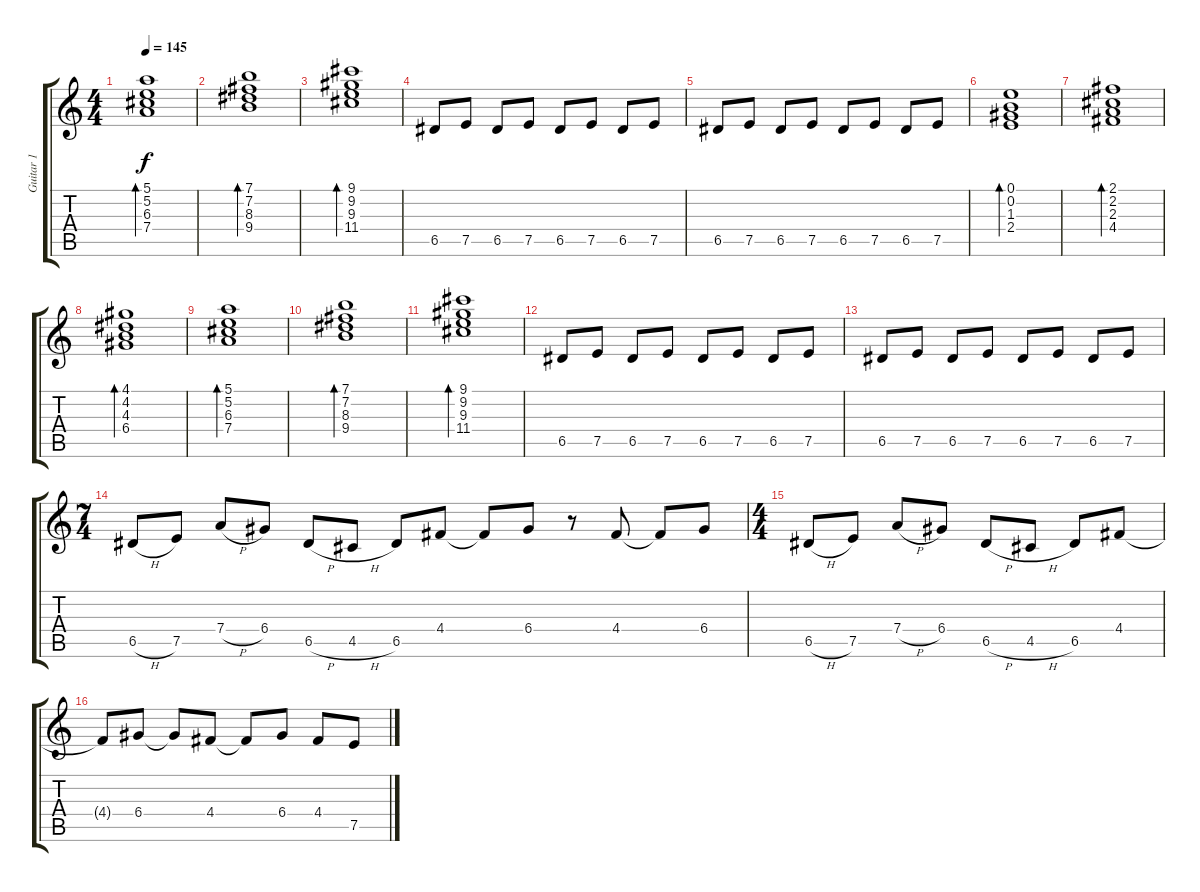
\track ("Guitar 1" "Guitar 1") {instrument distortionguitar}
\staff {score tabs}
\tuning (E4 B3 G3 D3 A2 E2) {hide}
\ts (4 4)
\tempo 145
\clef g2
\ks c
(5.1 5.2 6.3 7.4).1{bd 240 dy f} |
(7.1 7.2 8.3 9.4).1{bd 240} |
(9.1 9.2 9.3 11.4).1{bd 240} |
6.5.8 7.5.8 6.5.8 7.5.8 6.5.8 7.5.8 6.5.8 7.5.8 |
6.5.8 7.5.8 6.5.8 7.5.8 6.5.8 7.5.8 6.5.8 7.5.8 |
(0.1 0.2 1.3 2.4).1{bd 240} |
(2.1 2.2 2.3 4.4).1{bd 240} |
(4.1 4.2 4.3 6.4).1{bd 240} |
(5.1 5.2 6.3 7.4).1{bd 240} |
(7.1 7.2 8.3 9.4).1{bd 240} |
(9.1 9.2 9.3 11.4).1{bd 240} |
6.5.8 7.5.8 6.5.8 7.5.8 6.5.8 7.5.8 6.5.8 7.5.8 |
6.5.8 7.5.8 6.5.8 7.5.8 6.5.8 7.5.8 6.5.8 7.5.8 |
\ts (7 4)
\section ("" "")
6.5{h}.8 7.5.8 7.4{h}.8 6.4.8 6.5{h}.8 4.5{h}.8 6.5.8 4.4.8 4.4{t}.8 6.4.8 r.8 4.4.8 4.4{t}.8 6.4.8 |
\ts (4 4)
6.5{h}.8 7.5.8 7.4{h}.8 6.4.8 6.5{h}.8 4.5{h}.8 6.5.8 4.4.8 |
4.4{t}.8 6.4.8 6.4{t}.8 4.4.8 4.4{t}.8 6.4.8 4.4.8 7.5.8
